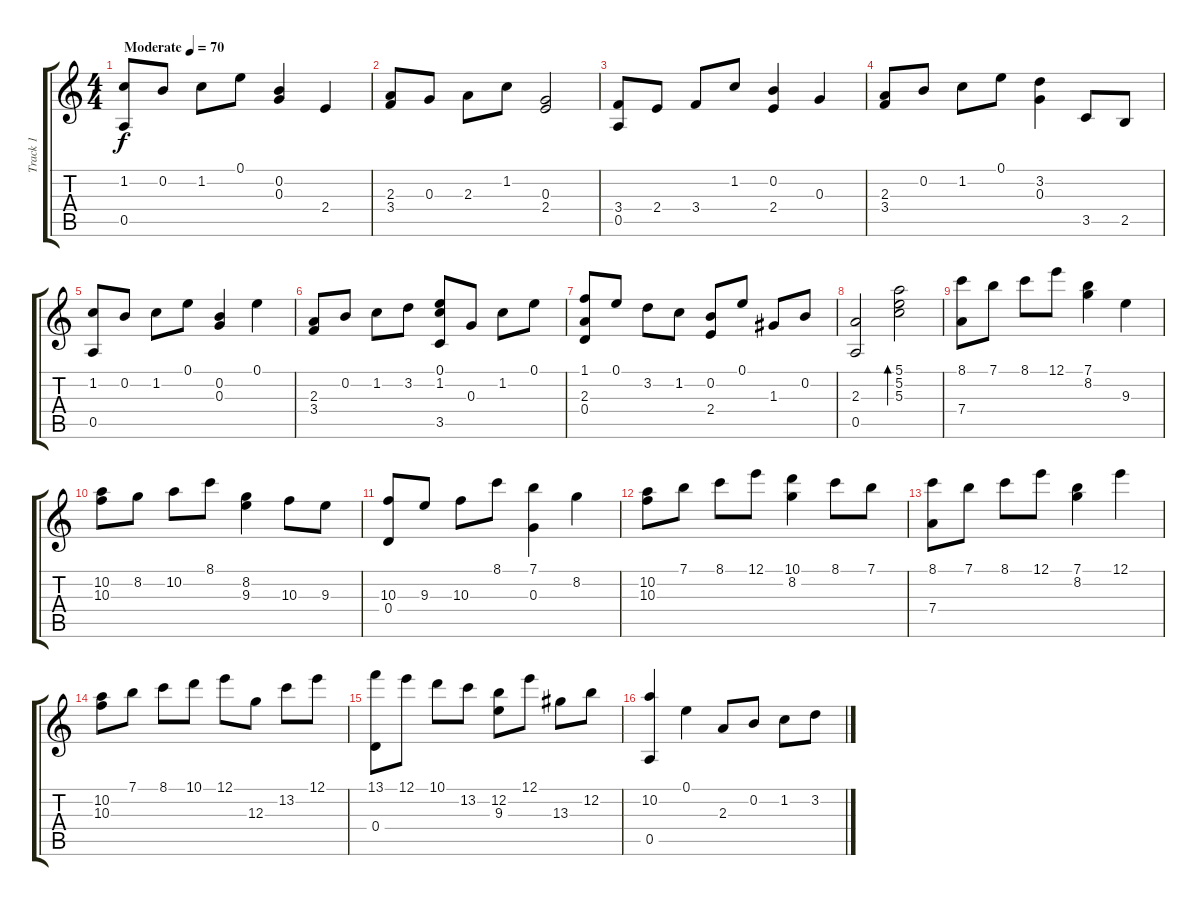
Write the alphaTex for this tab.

\track ("Track 1" "Track 1") {instrument acousticguitarsteel}
\staff {score tabs}
\tuning (E4 B3 G3 D3 A2 E2) {hide}
\ts (4 4)
\tempo (70 "Moderate")
\clef g2
\ks c
(1.2 0.5).8{dy f instrument acousticguitarsteel} 0.2.8 1.2.8 0.1.8 (0.2 0.3).4 2.4.4 |
(2.3 3.4).8 0.3.8 2.3.8 1.2.8 (0.3 2.4).2 |
(3.4 0.5).8 2.4.8 3.4.8 1.2.8 (0.2 2.4).4 0.3.4 |
(2.3 3.4).8 0.2.8 1.2.8 0.1.8 (3.2 0.3).4 3.5.8 2.5.8 |
(1.2 0.5).8 0.2.8 1.2.8 0.1.8 (0.2 0.3).4 0.1.4 |
(2.3 3.4).8 0.2.8 1.2.8 3.2.8 (0.1 1.2 3.5).8 0.3.8 1.2.8 0.1.8 |
(1.1 2.3 0.4).8 0.1.8 3.2.8 1.2.8 (0.2 2.4).8 0.1.8 1.3.8 0.2.8 |
(2.3 0.5).2 (5.1 5.2 5.3).2{bd 240} |
(8.1 7.4).8 7.1.8 8.1.8 12.1.8 (7.1 8.2).4 9.3.4 |
(10.2 10.3).8 8.2.8 10.2.8 8.1.8 (8.2 9.3).4 10.3.8 9.3.8 |
(10.3 0.4).8 9.3.8 10.3.8 8.1.8 (7.1 0.3).4 8.2.4 |
(10.2 10.3).8 7.1.8 8.1.8 12.1.8 (10.1 8.2).4 8.1.8 7.1.8 |
(8.1 7.4).8 7.1.8 8.1.8 12.1.8 (7.1 8.2).4 12.1.4 |
(10.2 10.3).8 7.1.8 8.1.8 10.1.8 12.1.8 12.3.8 13.2.8 12.1.8 |
(13.1 0.4).8 12.1.8 10.1.8 13.2.8 (12.2 9.3).8 12.1.8 13.3.8 12.2.8 |
(10.2 0.5).4 0.1.4 2.3.8 0.2.8 1.2.8 3.2.8
